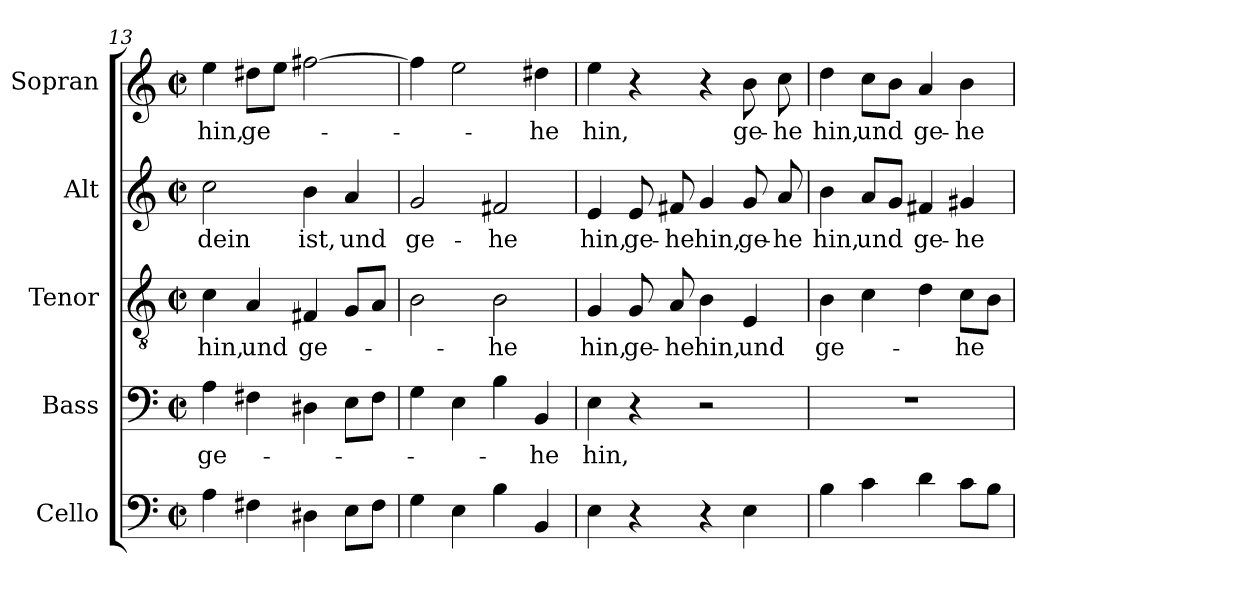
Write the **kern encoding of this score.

**kern	**kern	**text	**kern	**text	**kern	**text	**kern	**text
*part5	*part4	*part4	*part3	*part3	*part2	*part2	*part1	*part1
*staff5	*staff4	*staff4	*staff3	*staff3	*staff2	*staff2	*staff1	*staff1
*I"Cello	*I"Bass	*	*I"Tenor	*	*I"Alt	*	*I"Sopran	*
*	*I'B.	*	*I'T.	*	*I'A.	*	*I'S.	*
*clefF4	*clefF4	*	*clefGv2	*	*clefG2	*	*clefG2	*
*	*	*	*ITrd7c12	*	*	*	*	*
*k[]	*k[]	*	*k[]	*	*k[]	*	*k[]	*
*C:	*C:	*	*C:	*	*C:	*	*C:	*
*M2/2	*M2/2	*	*M2/2	*	*M2/2	*	*M2/2	*
*met(c|)	*met(c|)	*	*met(c|)	*	*met(c|)	*	*met(c|)	*
=13	=13	=13	=13	=13	=13	=13	=13	=13
!	!	!LO:LY:b:color=#000000	!	!	!	!	!	!
!	!	!	!	!LO:LY:b:color=#000000	!	!	!	!
!	!	!	!	!	!	!LO:LY:b:color=#000000	!	!
!	!	!	!	!	!	!	!	!LO:LY:b:color=#000000
4Ai\	4Ai\	ge-	4Ci\	hin,	2cci\	dein	4eei\	hin,
!	!	!	!	!LO:LY:b:color=#000000	!	!	!	!
!	!	!	!	!	!	!	!	!LO:LY:b:color=#000000
4F#Xi\	4F#Xi\	.	4AAi/	und	.	.	8dd#Xi\L	ge-
.	.	.	.	.	.	.	8eei\J	.
!	!	!	!	!LO:LY:b:color=#000000	!	!	!	!
!	!	!	!	!	!	!LO:LY:b:color=#000000	!	!
4D#Xi\	4D#Xi\	.	4FF#Xi/	ge-	4bi\	ist,	[>2ff#Xi\	.
!	!	!	!	!	!	!LO:LY:b:color=#000000	!	!
8Ei\L	8Ei\L	.	8GGi/L	.	4ai/	und	.	.
8F#i\J	8F#i\J	.	8AAi/J	.	.	.	.	.
!!LO:PB:g=z
=14	=14	=14	=14	=14	=14	=14	=14	=14
!	!	!	!	!	!	!LO:LY:b:color=#000000	!	!
4Gi\	4Gi\	.	2BBi\	.	2gi/	ge-	4ff#i\]	.
4Ei\	4Ei\	.	.	.	.	.	2eei\	.
!	!	!	!	!LO:LY:b:color=#000000	!	!	!	!
!	!	!	!	!	!	!LO:LY:b:color=#000000	!	!
4Bi\	4Bi\	.	2BBi\	-he	2f#Xi/	-he	.	.
!	!	!LO:LY:b:color=#000000	!	!	!	!	!	!
!	!	!	!	!	!	!	!	!LO:LY:b:color=#000000
4BBi/	4BBi/	-he	.	.	.	.	4dd#Xi\	-he
=15	=15	=15	=15	=15	=15	=15	=15	=15
!	!	!LO:LY:b:color=#000000	!	!	!	!	!	!
!	!	!	!	!LO:LY:b:color=#000000	!	!	!	!
!	!	!	!	!	!	!LO:LY:b:color=#000000	!	!
!	!	!	!	!	!	!	!	!LO:LY:b:color=#000000
4Ei\	4Ei\	hin,	4GGi/	hin,	4ei/	hin,	4eei\	hin,
!	!	!	!	!LO:LY:b:color=#000000	!	!	!	!
!	!	!	!	!	!	!LO:LY:b:color=#000000	!	!
4r	4r	.	8GGi/	ge-	8ei/	ge-	4r	.
!	!	!	!	!LO:LY:b:color=#000000	!	!	!	!
!	!	!	!	!	!	!LO:LY:b:color=#000000	!	!
.	.	.	8AAi/	-he	8f#Xi/	-he	.	.
!	!	!	!	!LO:LY:b:color=#000000	!	!	!	!
!	!	!	!	!	!	!LO:LY:b:color=#000000	!	!
4r	2r	.	4BBi\	hin,	4gi/	hin,	4r	.
!	!	!	!	!LO:LY:b:color=#000000	!	!	!	!
!	!	!	!	!	!	!LO:LY:b:color=#000000	!	!
!	!	!	!	!	!	!	!	!LO:LY:b:color=#000000
4Ei\	.	.	4EEi/	und	8gi/	ge-	8bi\	ge-
!	!	!	!	!	!	!LO:LY:b:color=#000000	!	!
!	!	!	!	!	!	!	!	!LO:LY:b:color=#000000
.	.	.	.	.	8ai/	-he	8cci\	-he
=16	=16	=16	=16	=16	=16	=16	=16	=16
!	!	!	!	!LO:LY:b:color=#000000	!	!	!	!
!	!	!	!	!	!	!LO:LY:b:color=#000000	!	!
!	!	!	!	!	!	!	!	!LO:LY:b:color=#000000
4Bi\	1r	.	4BBi\	ge-	4bi\	hin,	4ddi\	hin,
!	!	!	!	!	!	!LO:LY:b:color=#000000	!	!
!	!	!	!	!	!	!	!	!LO:LY:b:color=#000000
4ci\	.	.	4Ci\	.	8ai/L	und	8cci\L	und
.	.	.	.	.	8gi/J	.	8bi\J	.
!	!	!	!	!	!	!LO:LY:b:color=#000000	!	!
!	!	!	!	!	!	!	!	!LO:LY:b:color=#000000
4di\	.	.	4Di\	.	4f#Xi/	ge-	4ai/	ge-
!	!	!	!	!LO:LY:b:color=#000000	!	!	!	!
!	!	!	!	!	!	!LO:LY:b:color=#000000	!	!
!	!	!	!	!	!	!	!	!LO:LY:b:color=#000000
8ci\L	.	.	8Ci\L	-he	4g#Xi/	-he	4bi\	-he
8Bi\J	.	.	8BBi\J	.	.	.	.	.
=	=	=	=	=	=	=	=	=
*-	*-	*-	*-	*-	*-	*-	*-	*-
